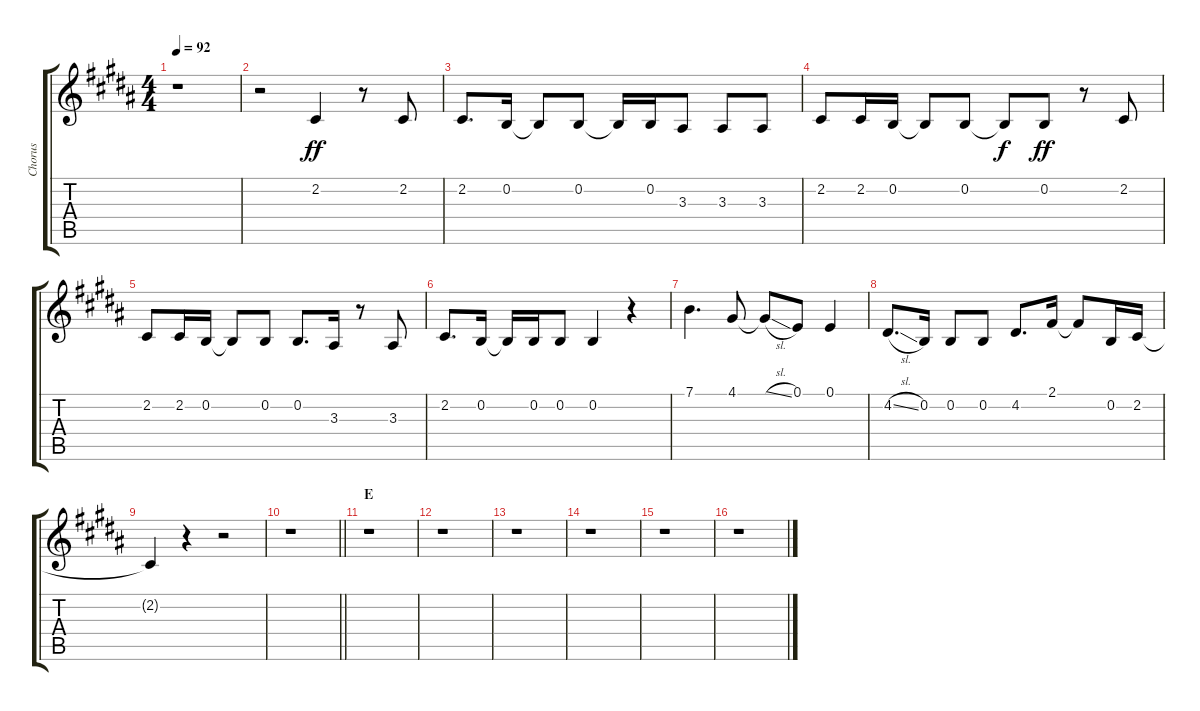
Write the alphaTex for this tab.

\track ("Chorus" "Chorus") {instrument voiceoohs}
\staff {score tabs}
\tuning (E4 B3 G3 D3 A2 E2) {hide}
\ts (4 4)
\tempo 92
\clef g2
\ks b
r.1{dy ff} |
r.2 2.2.4 r.8 2.2.8 |
2.2.8{d} 0.2.16 0.2{t}.8 0.2.8 0.2{t}.16 0.2.16 3.3.8 3.3.8 3.3.8 |
2.2.8 2.2.16 0.2.16 0.2{t}.8 0.2.8 0.2{t}.8{dy f} 0.2.8{dy ff} r.8 2.2.8 |
2.2.8 2.2.16 0.2.16 0.2{t}.8 0.2.8 0.2.8{d} 3.3.16 r.8 3.3.8 |
2.2.8{d} 0.2.16 0.2{t}.16 0.2.16 0.2.8 0.2.4 r.4 |
7.1.4{d} 4.1.8 4.1{sl t}.8 0.1.8 0.1.4 |
4.2{sl}.8{d} 0.2.16 0.2.8 0.2.8 4.2.8{d} 2.1.16 2.1{t}.8 0.2.16 2.2.16 |
2.2{t}.4 r.4 r.2 |
\barLineRight lightlight
r.1 |
\section ("" "E")
r.1 |
r.1 |
r.1 |
r.1 |
r.1 |
r.1
